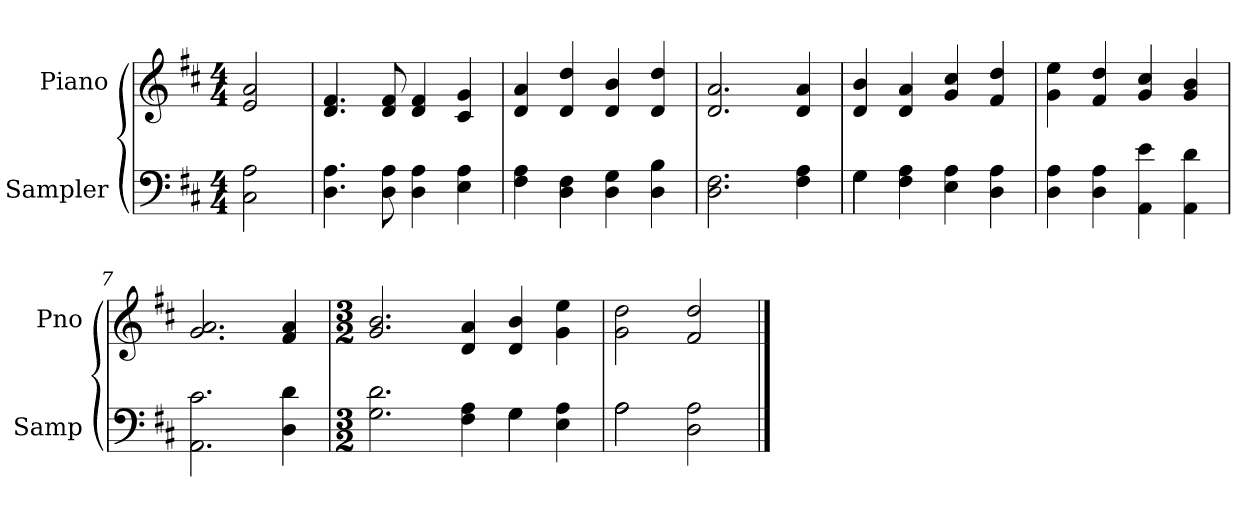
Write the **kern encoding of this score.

**kern	**kern
*part2	*part1
*staff2	*staff1
*I"Sampler	*I"Piano
*I'Samp	*I'Pno
*clefF4	*clefG2
*k[f#c#]	*k[f#c#]
*D:	*D:
*M4/4	*M4/4
=1	=1
2C# 2A	2e 2a
=2	=2
4.D 4.A	4.d 4.f#
8D 8A	8d 8f#
4D 4A	4d 4f#
4E 4A	4c# 4g
=3	=3
4F# 4A	4d 4a
4D 4F#	4d 4dd
4D 4G	4d 4b
4D 4B	4d 4dd
=4	=4
2.D 2.F#	2.d 2.a
4F# 4A	4d 4a
=5	=5
*^	*
4G\	4G	4d 4b
4F# 4A	2.ryy	4d 4a
4E 4A	.	4g 4cc#
4D 4A	.	4f# 4dd
*v	*v	*
=6	=6
4D 4A	4g 4ee
4D 4A	4f# 4dd
4AA 4e	4g 4cc#
4AA 4d	4g 4b
=7	=7
2.AA 2.c#	2.g 2.a
4D 4d	4f# 4a
=8	=8
*M3/2	*M3/2
*^	*
2.G 2.d	1ryy	2.g 2.b
4F# 4A	.	4d 4a
4G\	4G	4d 4b
4E 4A	4ryy	4g 4ee
=9	=9	=9
2A\	2A	2g 2dd
2D 2A	2ryy	2f# 2dd
*v	*v	*
==	==
*-	*-
